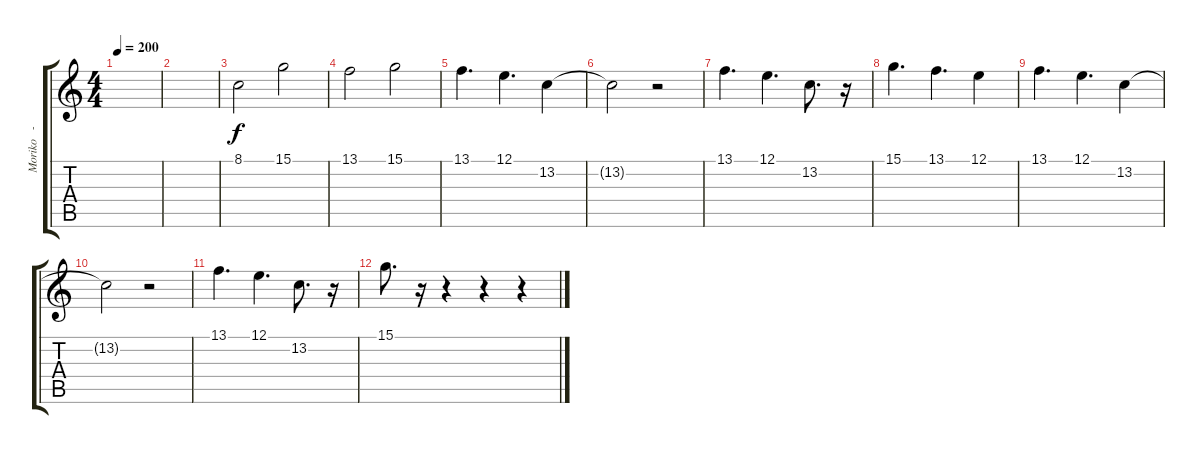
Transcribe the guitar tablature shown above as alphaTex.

\track ("Moriko   - Saxaphone" "Moriko   -") {instrument altosax}
\staff {score tabs}
\tuning (E4 B3 G3 D3 A2 E2) {hide}
\ts (4 4)
\tempo 200
\clef g2
\ks c
|
|
8.1.2 15.1.2 |
13.1.2 15.1.2 |
13.1.4{d} 12.1.4{d} 13.2.4 |
13.2{t}.2 r.2 |
13.1.4{d} 12.1.4{d} 13.2.8{d} r.16 |
15.1.4{d} 13.1.4{d} 12.1.4 |
13.1.4{d} 12.1.4{d} 13.2.4 |
13.2{t}.2 r.2 |
13.1.4{d} 12.1.4{d} 13.2.8{d} r.16 |
15.1.8{d} r.16 r.4 r.4 r.4
